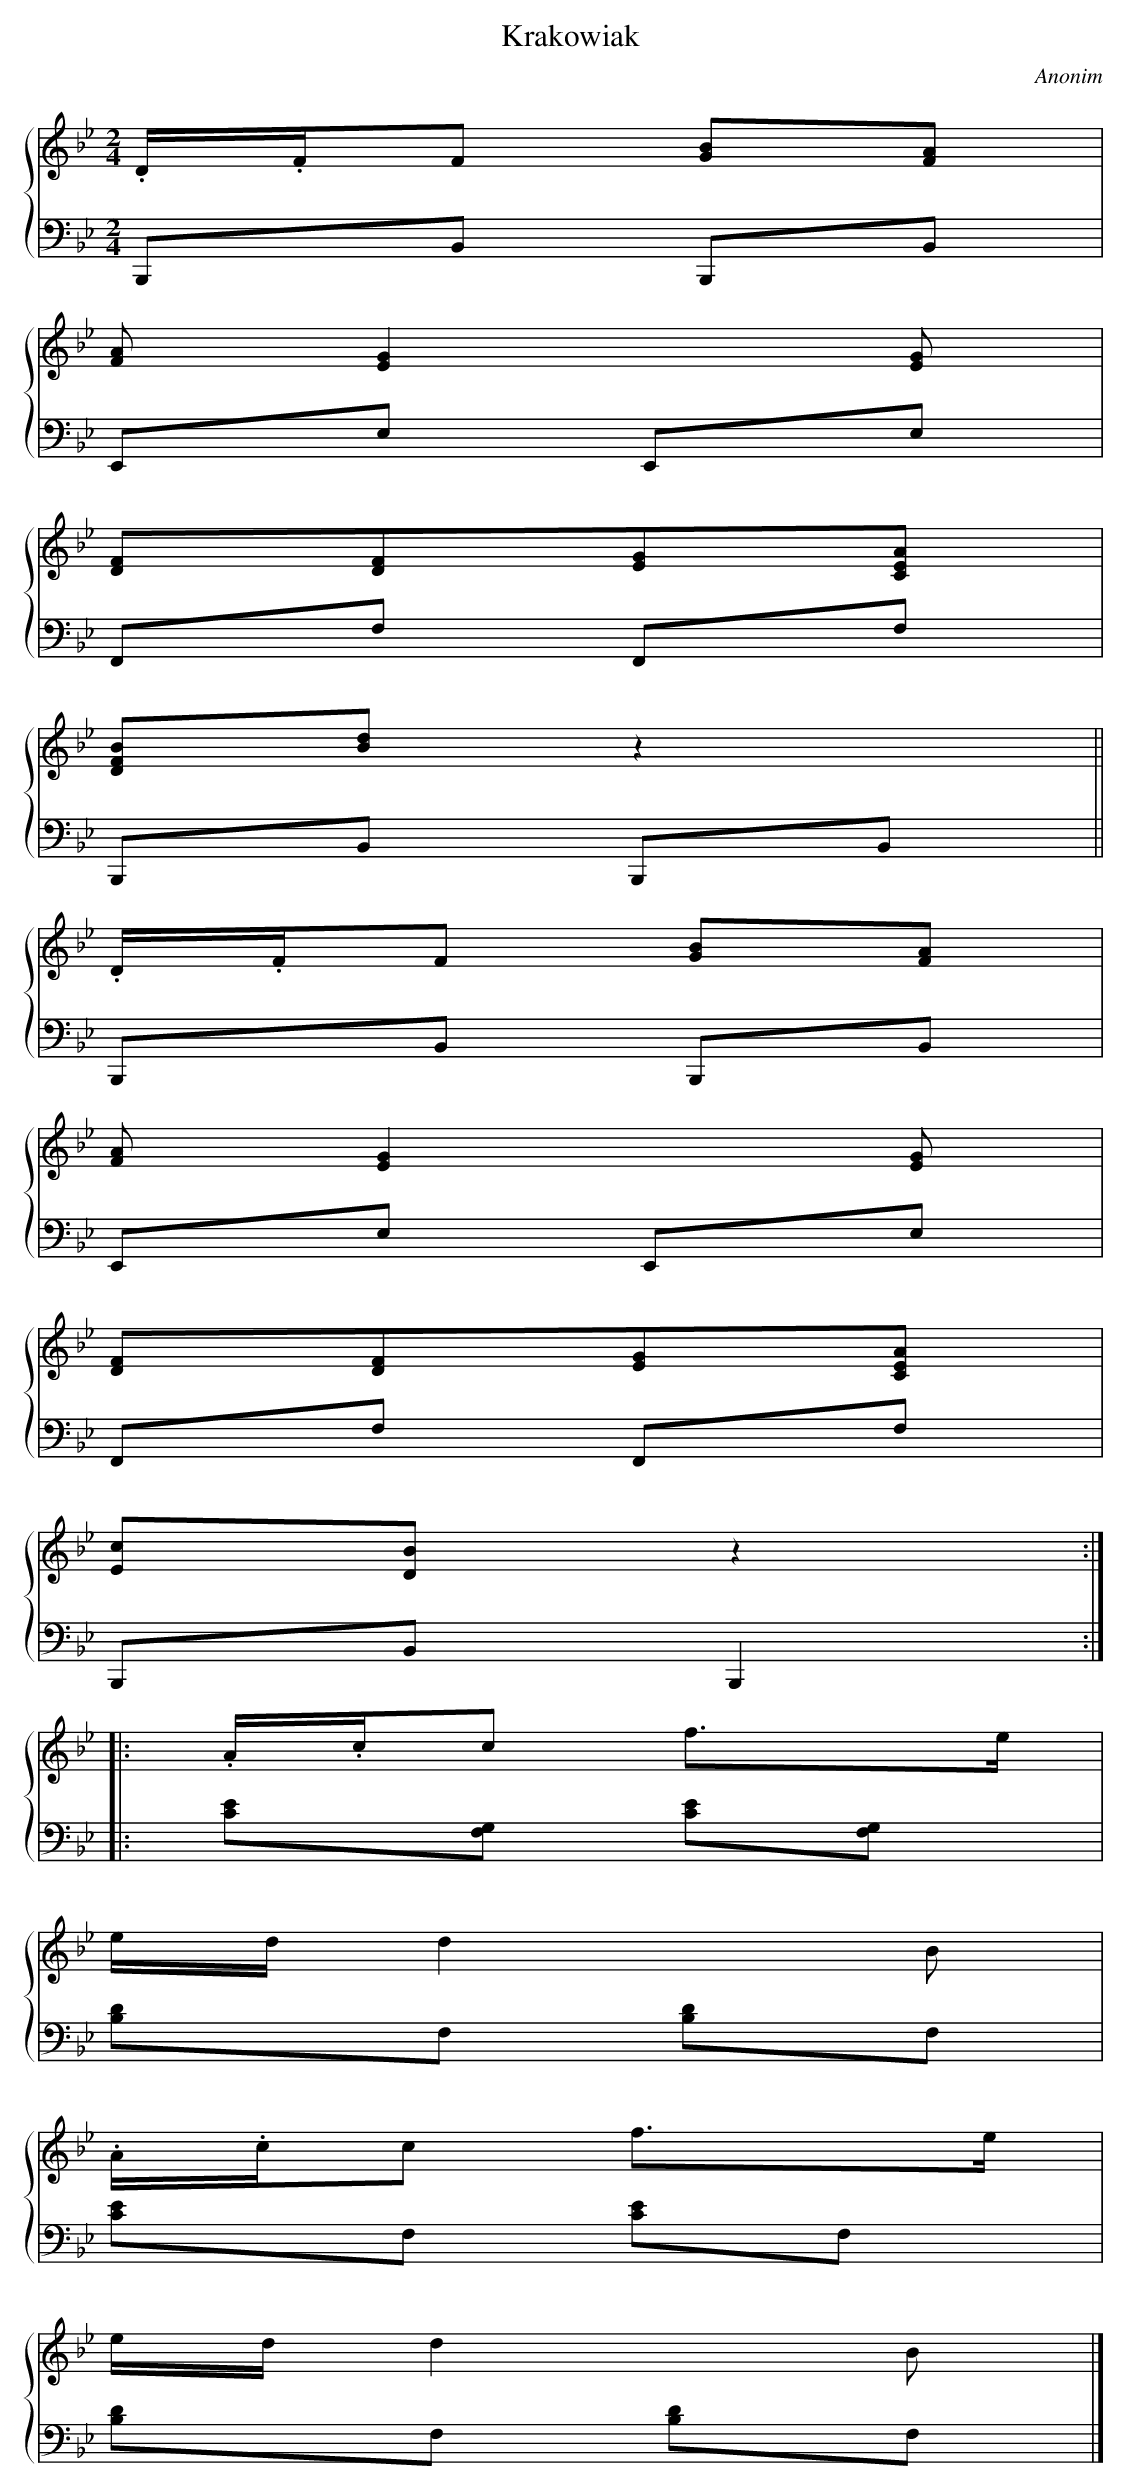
X:1
T: Krakowiak
C: Anonim
L: 1/8
M: 2/4
%%staves {1 2}
V: 1 clef=treble
V: 2 clef=bass
K: Bb
[V:1] .D/.F/F [BG][AF] |
[V:2] B,,,B,, B,,,B,, |
[V:1] [AF][G2E2][GE] |
[V:2] E,,E, E,,E, |
[V:1] [FD][FD][GE][AEC] |
[V:2] F,,F, F,,F, |
[V:1] [BFD][dB]z2 ||
[V:2] B,,,B,, B,,,B,, ||
[V:1] .D/.F/F [BG][AF] |
[V:2] B,,,B,, B,,,B,, |
[V:1] [AF][G2E2][GE] |
[V:2] E,,E, E,,E, |
[V:1] [FD][FD][GE][AEC] |
[V:2] F,,F, F,,F, |
[V:1] [cE][BD]z2 :|]|:
[V:2] B,,,B,,B,,,2 :|]|:
[V:1] .A/.c/c f3/e/ |
[V:2] [EC][G,F,] [EC][G,F,] |
[V:1] e/d/d2B |
[V:2] [DB,]F, [DB,]F, |
[V:1] .A/.c/c f3/e/ |
[V:2] [EC]F, [EC]F, |
[V:1] e/d/d2B |]
[V:2] [DB,]F, [DB,]F, |]
